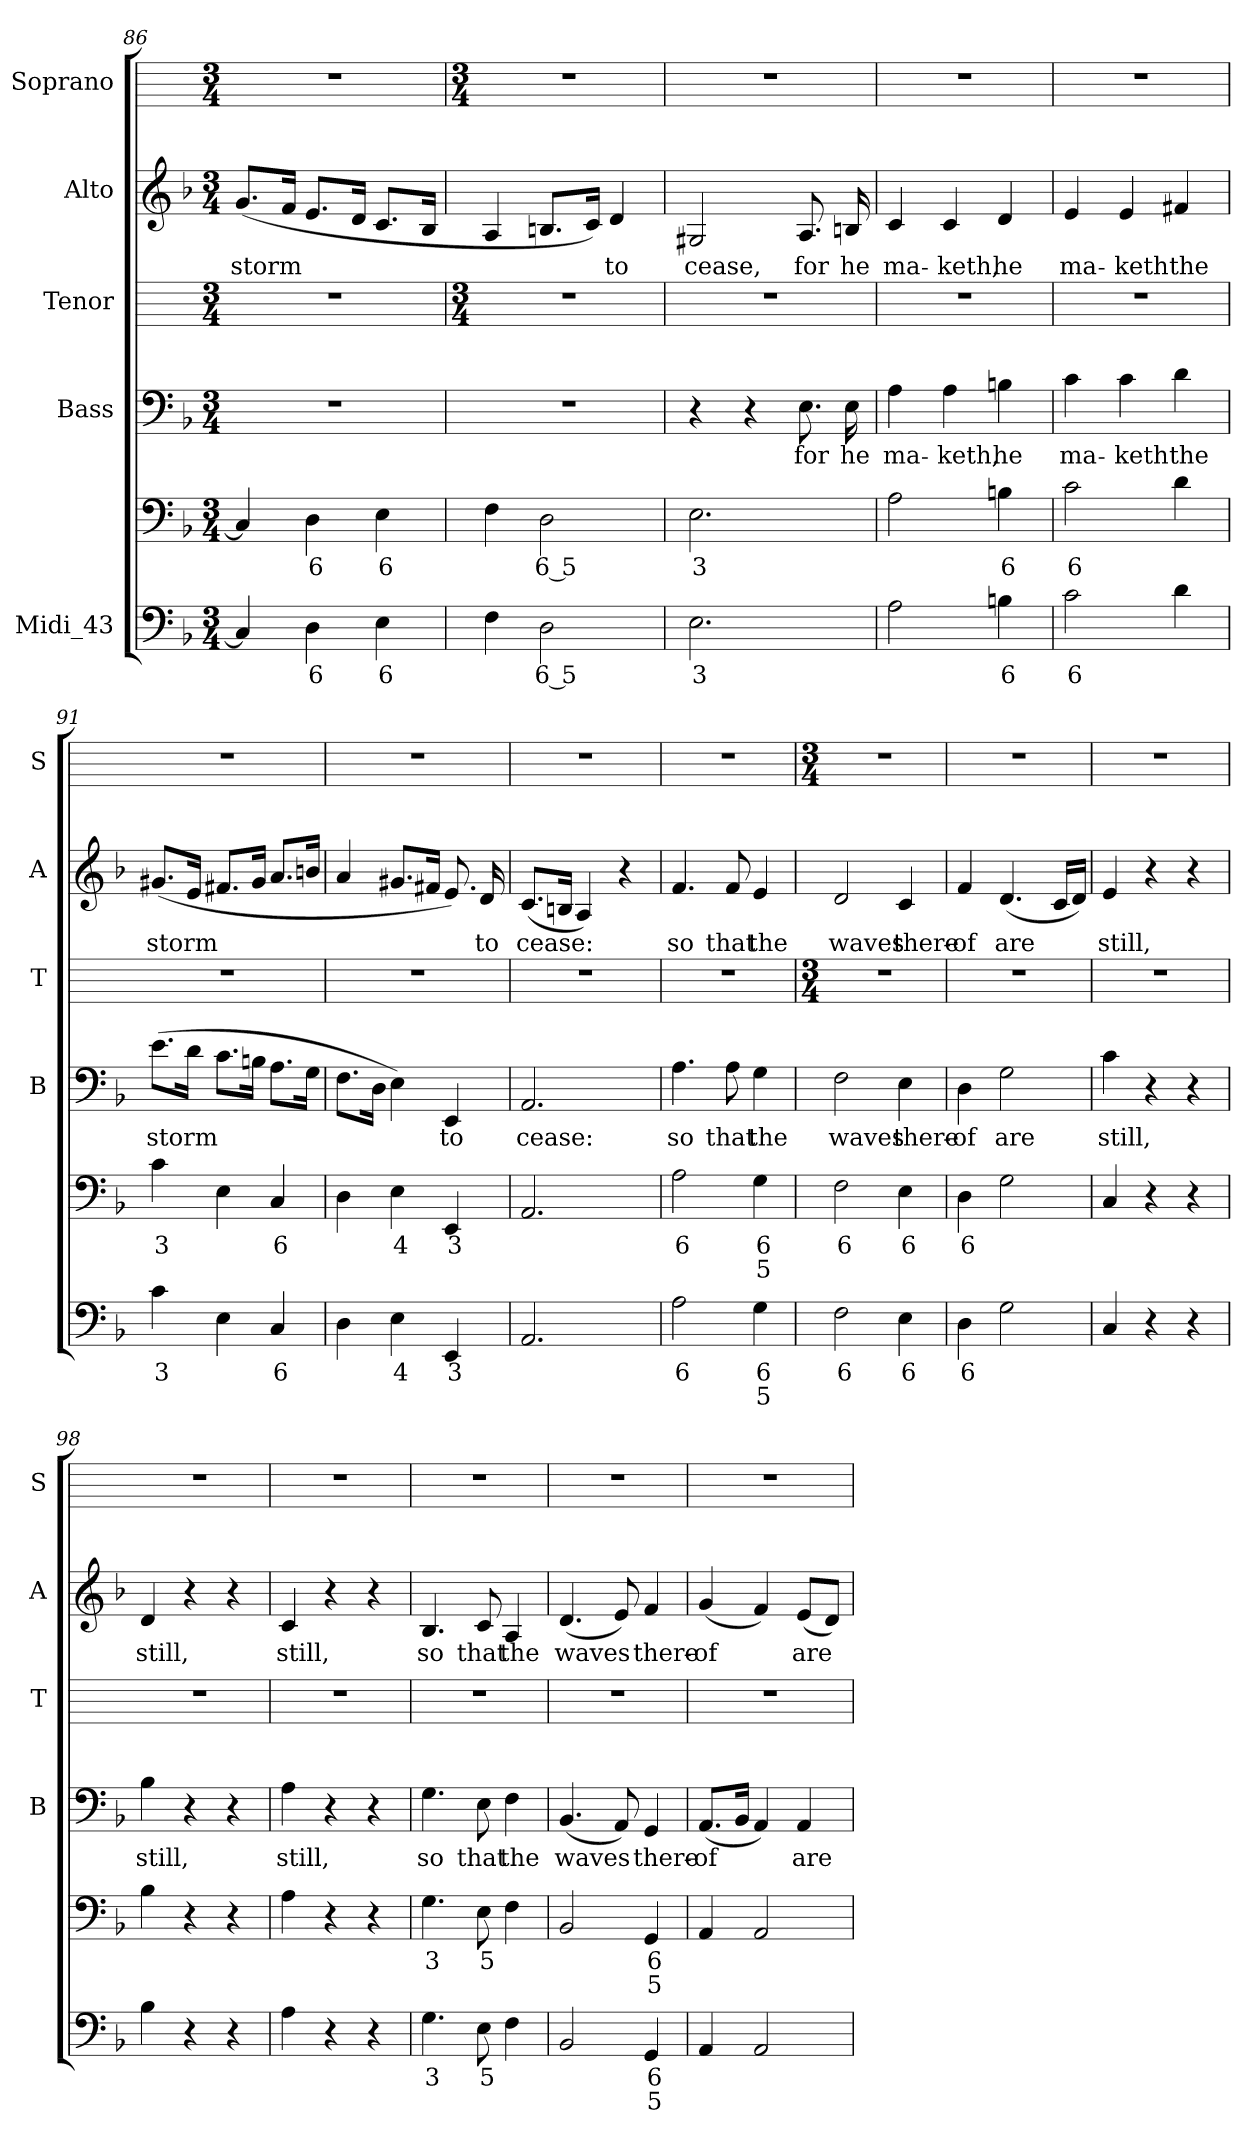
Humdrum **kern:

**kern	**text	**text	**kern	**text	**text	**kern	**text	**kern	**kern	**text	**kern
*part5	*part5	*part5	*part5	*part5	*part5	*part4	*part4	*part3	*part2	*part2	*part1
*staff6	*staff6	*staff6	*staff5	*staff5	*staff5	*staff4	*staff4	*staff3	*staff2	*staff2	*staff1
*I"Midi_43	*	*	*	*	*	*I"Bass	*	*I"Tenor	*I"Alto	*	*I"Soprano
*	*	*	*	*	*	*I'B	*	*I'T	*I'A	*	*I'S
*clefF4	*	*	*clefF4	*	*	*clefF4	*	*	*clefG2	*	*
*k[b-]	*	*	*k[b-]	*	*	*k[b-]	*	*	*k[b-]	*	*
*F:	*	*	*F:	*	*	*F:	*	*	*F:	*	*
*M3/4	*	*	*M3/4	*	*	*M3/4	*	*M3/4	*M3/4	*	*M3/4
=86	=86	=86	=86	=86	=86	=86	=86	=86	=86	=86	=86
!	!	!	!	!	!	!LO:N:vis=1	!	!	!	!LO:LY:b	!
4C]	.	.	4C]	.	.	2.r	.	2.r	(<8.gL	storm	2.r
.	.	.	.	.	.	.	.	.	16fJ	.	.
!	!LO:LY:b	!	!	!LO:LY:b	!	!	!	!	!	!	!
4D	6	.	4D	6	.	.	.	.	8.eL	.	.
.	.	.	.	.	.	.	.	.	16dJ	.	.
!	!LO:LY:b	!	!	!LO:LY:b	!	!	!	!	!	!	!
4E	6	.	4E	6	.	.	.	.	8.cL	.	.
.	.	.	.	.	.	.	.	.	16B-J	.	.
!!LO:LB:g=z
=87	=87	=87	=87	=87	=87	=87	=87	=87	=87	=87	=87
*	*	*	*	*	*	*	*	*M3/4	*	*	*M3/4
!	!	!	!	!	!	!LO:N:vis=1	!	!	!	!	!
4F	.	.	4F	.	.	2.r	.	2.r	4A	.	2.r
!	!LO:LY:b	!	!	!LO:LY:b	!	!	!	!	!	!	!
2D	6 5	.	2D	6 5	.	.	.	.	8.BnL	.	.
.	.	.	.	.	.	.	.	.	16cJ)	.	.
!	!	!	!	!	!	!	!	!	!	!LO:LY:b	!
.	.	.	.	.	.	.	.	.	4d	to	.
=88	=88	=88	=88	=88	=88	=88	=88	=88	=88	=88	=88
!	!LO:LY:b	!	!	!LO:LY:b	!	!	!	!	!	!LO:LY:b	!
2.E	3	.	2.E	3	.	4r	.	2.r	2G#X	cease,	2.r
.	.	.	.	.	.	4r	.	.	.	.	.
!	!	!	!	!	!	!	!LO:LY:b	!	!	!LO:LY:b	!
.	.	.	.	.	.	8.E	for	.	8.A	for	.
!	!	!	!	!	!	!	!LO:LY:b	!	!	!LO:LY:b	!
.	.	.	.	.	.	16E	he	.	16Bn	he	.
=89	=89	=89	=89	=89	=89	=89	=89	=89	=89	=89	=89
!	!	!	!	!	!	!	!LO:LY:b	!	!	!LO:LY:b	!
2A	.	.	2A	.	.	4A	ma-	2.r	4c	ma-	2.r
!	!	!	!	!	!	!	!LO:LY:b	!	!	!LO:LY:b	!
.	.	.	.	.	.	4A	-keth,	.	4c	-keth,	.
!	!LO:LY:b	!	!	!LO:LY:b	!	!	!LO:LY:b	!	!	!LO:LY:b	!
4B	6	.	4B	6	.	4Bn	he	.	4d	he	.
=90	=90	=90	=90	=90	=90	=90	=90	=90	=90	=90	=90
!	!LO:LY:b	!	!	!LO:LY:b	!	!	!LO:LY:b	!	!	!LO:LY:b	!
2c	6	.	2c	6	.	4c	ma-	2.r	4e	ma-	2.r
!	!	!	!	!	!	!	!LO:LY:b	!	!	!LO:LY:b	!
.	.	.	.	.	.	4c	-keth	.	4e	-keth	.
!	!	!	!	!	!	!	!LO:LY:b	!	!	!LO:LY:b	!
4d	.	.	4d	.	.	4d	the	.	4f#X	the	.
=91	=91	=91	=91	=91	=91	=91	=91	=91	=91	=91	=91
!	!LO:LY:b	!	!	!LO:LY:b	!	!	!LO:LY:b	!	!	!LO:LY:b	!
4c	3	.	4c	3	.	(>8.eL	storm	2.r	(<8.g#XL	storm	2.r
.	.	.	.	.	.	16dJ	.	.	16eJ	.	.
4E	.	.	4E	.	.	8.cL	.	.	8.f#XL	.	.
.	.	.	.	.	.	16BnJ	.	.	16g#J	.	.
!	!LO:LY:b	!	!	!LO:LY:b	!	!	!	!	!	!	!
4C	6	.	4C	6	.	8.AL	.	.	8.aL	.	.
.	.	.	.	.	.	16GJ	.	.	16bnJ	.	.
=92	=92	=92	=92	=92	=92	=92	=92	=92	=92	=92	=92
4D	.	.	4D	.	.	8.FL	.	2.r	4a	.	2.r
.	.	.	.	.	.	16DJ	.	.	.	.	.
!	!LO:LY:b	!	!	!LO:LY:b	!	!	!	!	!	!	!
4E	4	.	4E	4	.	4E)	.	.	8.g#XL	.	.
.	.	.	.	.	.	.	.	.	16f#XJ	.	.
!	!LO:LY:b	!	!	!LO:LY:b	!	!	!LO:LY:b	!	!	!	!
4EE	3	.	4EE	3	.	4EE	to	.	8.e)	.	.
!	!	!	!	!	!	!	!	!	!	!LO:LY:b	!
.	.	.	.	.	.	.	.	.	16d	to	.
=93	=93	=93	=93	=93	=93	=93	=93	=93	=93	=93	=93
!	!	!	!	!	!	!	!LO:LY:b	!	!	!LO:LY:b	!
2.AA	.	.	2.AA	.	.	2.AA	cease:	2.r	(<8.cL	cease:	2.r
.	.	.	.	.	.	.	.	.	16BJ	.	.
.	.	.	.	.	.	.	.	.	4A)	.	.
.	.	.	.	.	.	.	.	.	4r	.	.
=94	=94	=94	=94	=94	=94	=94	=94	=94	=94	=94	=94
!	!LO:LY:b	!	!	!LO:LY:b	!	!	!LO:LY:b	!	!	!LO:LY:b	!
2A	6	.	2A	6	.	4.A	so	2.r	4.f	so	2.r
!	!	!	!	!	!	!	!LO:LY:b	!	!	!LO:LY:b	!
.	.	.	.	.	.	8A	that	.	8f	that	.
!	!LO:LY:b	!LO:LY:b	!	!LO:LY:b	!LO:LY:b	!	!LO:LY:b	!	!	!LO:LY:b	!
4G	6	5	4G	6	5	4G	the	.	4e	the	.
!!LO:LB:g=z
=95	=95	=95	=95	=95	=95	=95	=95	=95	=95	=95	=95
*	*	*	*	*	*	*	*	*M3/4	*	*	*M3/4
!	!LO:LY:b	!	!	!LO:LY:b	!	!	!LO:LY:b	!	!	!LO:LY:b	!
2F	6	.	2F	6	.	2F	waves	2.r	2d	waves	2.r
!	!LO:LY:b	!	!	!LO:LY:b	!	!	!LO:LY:b	!	!	!LO:LY:b	!
4E	6	.	4E	6	.	4E	there-	.	4c	there-	.
=96	=96	=96	=96	=96	=96	=96	=96	=96	=96	=96	=96
!	!LO:LY:b	!	!	!LO:LY:b	!	!	!LO:LY:b	!	!	!LO:LY:b	!
4D	6	.	4D	6	.	4D	-of	2.r	4f	-of	2.r
!	!	!	!	!	!	!	!LO:LY:b	!	!	!LO:LY:b	!
2G	.	.	2G	.	.	2G	are	.	(<4.d	are	.
.	.	.	.	.	.	.	.	.	16cLL	.	.
.	.	.	.	.	.	.	.	.	16dJJ)	.	.
=97	=97	=97	=97	=97	=97	=97	=97	=97	=97	=97	=97
!	!	!	!	!	!	!	!LO:LY:b	!	!	!LO:LY:b	!
4C	.	.	4C	.	.	4c	still,	2.r	4e	still,	2.r
4r	.	.	4r	.	.	4r	.	.	4r	.	.
4r	.	.	4r	.	.	4r	.	.	4r	.	.
=98	=98	=98	=98	=98	=98	=98	=98	=98	=98	=98	=98
!	!	!	!	!	!	!	!LO:LY:b	!	!	!LO:LY:b	!
4B-	.	.	4B-	.	.	4B-	still,	2.r	4d	still,	2.r
4r	.	.	4r	.	.	4r	.	.	4r	.	.
4r	.	.	4r	.	.	4r	.	.	4r	.	.
=99	=99	=99	=99	=99	=99	=99	=99	=99	=99	=99	=99
!	!	!	!	!	!	!	!LO:LY:b	!	!	!LO:LY:b	!
4A	.	.	4A	.	.	4A	still,	2.r	4c	still,	2.r
4r	.	.	4r	.	.	4r	.	.	4r	.	.
4r	.	.	4r	.	.	4r	.	.	4r	.	.
=100	=100	=100	=100	=100	=100	=100	=100	=100	=100	=100	=100
!	!LO:LY:b	!	!	!LO:LY:b	!	!	!LO:LY:b	!	!	!LO:LY:b	!
4.G	3	.	4.G	3	.	4.G	so	2.r	4.B-	so	2.r
!	!LO:LY:b	!	!	!LO:LY:b	!	!	!LO:LY:b	!	!	!LO:LY:b	!
8EL	5	.	8EL	5	.	8E	that	.	8c	that	.
!	!	!	!	!	!	!	!LO:LY:b	!	!	!LO:LY:b	!
4F	.	.	4F	.	.	4F	the	.	4A	the	.
=101	=101	=101	=101	=101	=101	=101	=101	=101	=101	=101	=101
!	!	!	!	!	!	!	!LO:LY:b	!	!	!LO:LY:b	!
2BB-	.	.	2BB-	.	.	(<4.BB-	waves	2.r	(<4.d	waves	2.r
.	.	.	.	.	.	8AA)	.	.	8e)	.	.
!	!LO:LY:b	!LO:LY:b	!	!LO:LY:b	!LO:LY:b	!	!LO:LY:b	!	!	!LO:LY:b	!
4GG	6	5	4GG	6	5	4GG	there-	.	4f	there-	.
=102	=102	=102	=102	=102	=102	=102	=102	=102	=102	=102	=102
!	!	!	!	!	!	!	!LO:LY:b	!	!	!LO:LY:b	!
4AA	.	.	4AA	.	.	(<8.AAL	-of	2.r	(<4g	-of	2.r
.	.	.	.	.	.	16BB-J	.	.	.	.	.
2AA	.	.	2AA	.	.	4AA)	.	.	4f)	.	.
!	!	!	!	!	!	!	!LO:LY:b	!	!	!LO:LY:b	!
.	.	.	.	.	.	4AA	are	.	(<8eL	are	.
.	.	.	.	.	.	.	.	.	8dJ)	.	.
=	=	=	=	=	=	=	=	=	=	=	=
*-	*-	*-	*-	*-	*-	*-	*-	*-	*-	*-	*-
